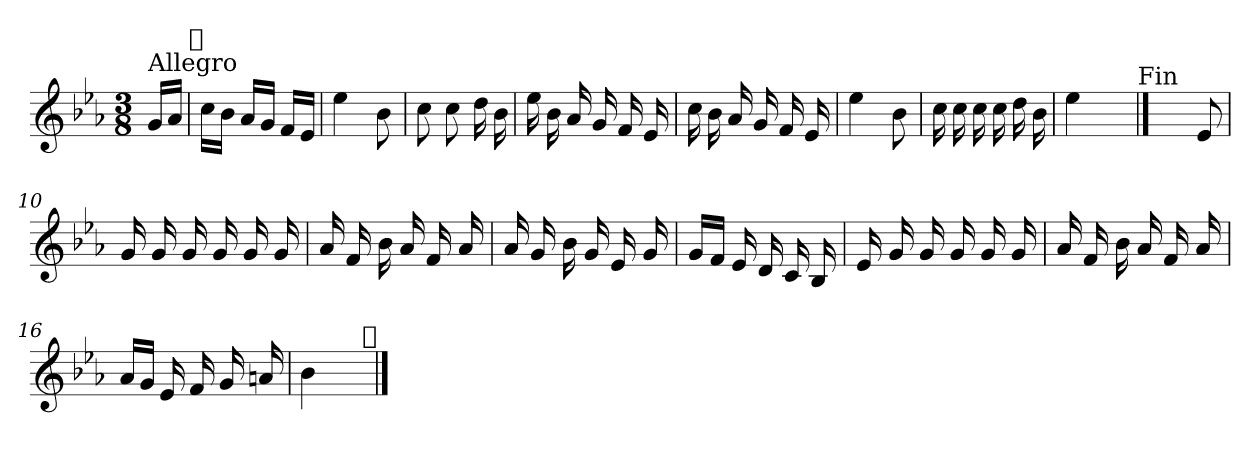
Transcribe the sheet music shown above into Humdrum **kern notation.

**kern
*part1
*staff1
*clefG2
*k[b-e-a-]
*E-:
*M3/8
=
!LO:TX:a:t=Allegro
16g/LL
16a-/JJ
!LO:TX:a:t=𝄋
=1
16cc\LL
16b-\JJ
16a-/LL
16g/JJ
16f/LL
16e-/JJ
=2
4ee-\
8b-\
=3
8cc\
8cc\
16dd\
16b-\
=4
16ee-\
16b-\
16a-/
16g/
16f/
16e-/
=5
16cc\
16b-\
16a-/
16g/
16f/
16e-/
=6
4ee-\
8b-\
=7
16cc\
16cc\
16cc\
16cc\
16dd\
16b-\
!!LO:LB:g=z
=8
4ee-\
8ryy
!LO:TX:a:t=Fin
==9
4ryy
8e-/
=10
16g/
16g/
16g/
16g/
16g/
16g/
=11
16a-/
16f/
16b-\
16a-/
16f/
16a-/
=12
16a-/
16g/
16b-\
16g/
16e-/
16g/
=13
16g/LL
16f/JJ
16e-/
16d/
16c/
16B-/
!!LO:LB:g=z
=14
16e-/
16g/
16g/
16g/
16g/
16g/
=15
16a-/
16f/
16b-\
16a-/
16f/
16a-/
=16
16a-/LL
16g/JJ
16e-/
16f/
16g/
16an/
=17
4b-\
8ryy
!LO:TX:a:t=𝄋
==
*-
